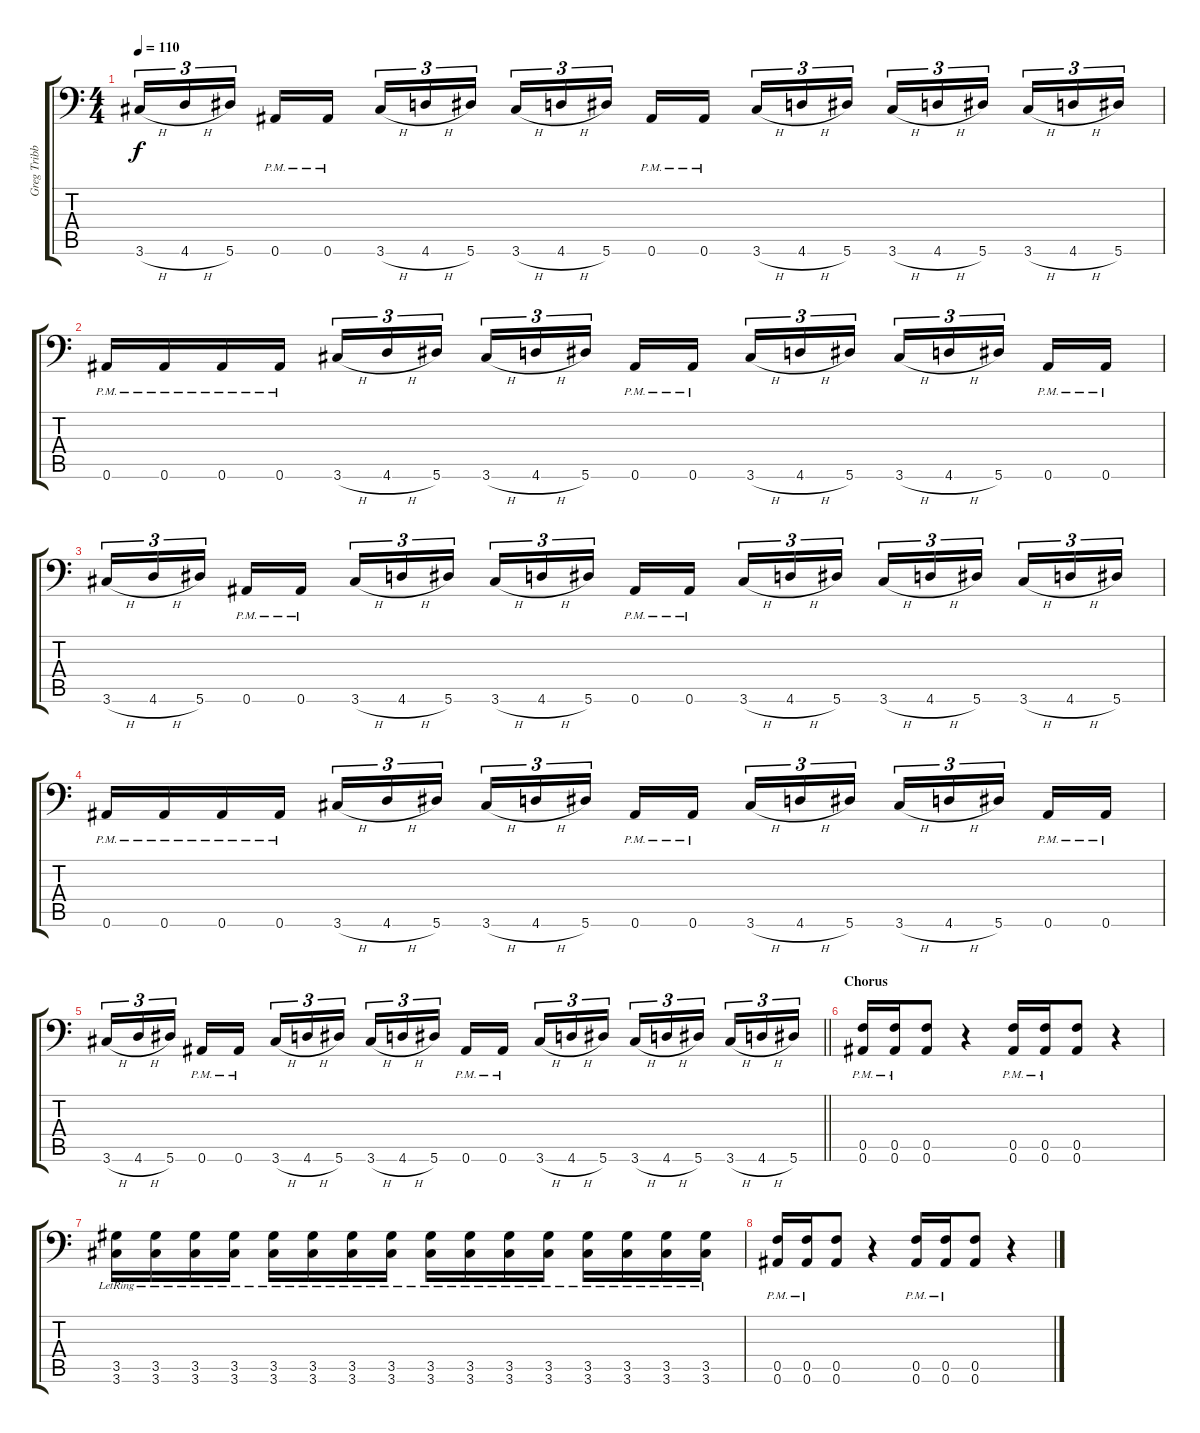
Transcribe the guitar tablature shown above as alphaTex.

\track ("Greg Tribbett" "Greg Tribb") {instrument distortionguitar}
\staff {score tabs}
\tuning (C4 G3 Eb3 Bb2 F2 Bb1) {hide}
\ts (4 4)
\tempo 110
\clef f4
\ks c
3.6{h}.16{tu (3 2) dy f} 4.6{h}.16{tu (3 2)} 5.6.16{tu (3 2) beam splitsecondary} 0.6{pm}.16 0.6{pm}.16 3.6{h}.16{tu (3 2)} 4.6{h}.16{tu (3 2)} 5.6.16{tu (3 2) beam splitsecondary} 3.6{h}.16{tu (3 2)} 4.6{h}.16{tu (3 2)} 5.6.16{tu (3 2)} 0.6{pm}.16 0.6{pm}.16{beam splitsecondary} 3.6{h}.16{tu (3 2)} 4.6{h}.16{tu (3 2)} 5.6.16{tu (3 2)} 3.6{h}.16{tu (3 2)} 4.6{h}.16{tu (3 2)} 5.6.16{tu (3 2) beam splitsecondary} 3.6{h}.16{tu (3 2)} 4.6{h}.16{tu (3 2)} 5.6.16{tu (3 2)} |
0.6{pm}.16 0.6{pm}.16 0.6{pm}.16 0.6{pm}.16 3.6{h}.16{tu (3 2)} 4.6{h}.16{tu (3 2)} 5.6.16{tu (3 2) beam splitsecondary} 3.6{h}.16{tu (3 2)} 4.6{h}.16{tu (3 2)} 5.6.16{tu (3 2)} 0.6{pm}.16 0.6{pm}.16{beam splitsecondary} 3.6{h}.16{tu (3 2)} 4.6{h}.16{tu (3 2)} 5.6.16{tu (3 2)} 3.6{h}.16{tu (3 2)} 4.6{h}.16{tu (3 2)} 5.6.16{tu (3 2) beam splitsecondary} 0.6{pm}.16 0.6{pm}.16 |
3.6{h}.16{tu (3 2)} 4.6{h}.16{tu (3 2)} 5.6.16{tu (3 2) beam splitsecondary} 0.6{pm}.16 0.6{pm}.16 3.6{h}.16{tu (3 2)} 4.6{h}.16{tu (3 2)} 5.6.16{tu (3 2) beam splitsecondary} 3.6{h}.16{tu (3 2)} 4.6{h}.16{tu (3 2)} 5.6.16{tu (3 2)} 0.6{pm}.16 0.6{pm}.16{beam splitsecondary} 3.6{h}.16{tu (3 2)} 4.6{h}.16{tu (3 2)} 5.6.16{tu (3 2)} 3.6{h}.16{tu (3 2)} 4.6{h}.16{tu (3 2)} 5.6.16{tu (3 2) beam splitsecondary} 3.6{h}.16{tu (3 2)} 4.6{h}.16{tu (3 2)} 5.6.16{tu (3 2)} |
0.6{pm}.16 0.6{pm}.16 0.6{pm}.16 0.6{pm}.16 3.6{h}.16{tu (3 2)} 4.6{h}.16{tu (3 2)} 5.6.16{tu (3 2) beam splitsecondary} 3.6{h}.16{tu (3 2)} 4.6{h}.16{tu (3 2)} 5.6.16{tu (3 2)} 0.6{pm}.16 0.6{pm}.16{beam splitsecondary} 3.6{h}.16{tu (3 2)} 4.6{h}.16{tu (3 2)} 5.6.16{tu (3 2)} 3.6{h}.16{tu (3 2)} 4.6{h}.16{tu (3 2)} 5.6.16{tu (3 2) beam splitsecondary} 0.6{pm}.16 0.6{pm}.16 |
\barLineRight lightlight
3.6{h}.16{tu (3 2)} 4.6{h}.16{tu (3 2)} 5.6.16{tu (3 2) beam splitsecondary} 0.6{pm}.16 0.6{pm}.16 3.6{h}.16{tu (3 2)} 4.6{h}.16{tu (3 2)} 5.6.16{tu (3 2) beam splitsecondary} 3.6{h}.16{tu (3 2)} 4.6{h}.16{tu (3 2)} 5.6.16{tu (3 2)} 0.6{pm}.16 0.6{pm}.16{beam splitsecondary} 3.6{h}.16{tu (3 2)} 4.6{h}.16{tu (3 2)} 5.6.16{tu (3 2)} 3.6{h}.16{tu (3 2)} 4.6{h}.16{tu (3 2)} 5.6.16{tu (3 2) beam splitsecondary} 3.6{h}.16{tu (3 2)} 4.6{h}.16{tu (3 2)} 5.6.16{tu (3 2)} |
\section ("" "Chorus")
(0.5{pm} 0.6{pm}).16 (0.5{pm} 0.6{pm}).16 (0.5 0.6).8 r.4 (0.5{pm} 0.6{pm}).16 (0.5{pm} 0.6{pm}).16 (0.5 0.6).8 r.4 |
(3.5{lr} 3.6{lr}).16 (3.5{lr} 3.6{lr}).16 (3.5{lr} 3.6{lr}).16 (3.5{lr} 3.6{lr}).16 (3.5{lr} 3.6{lr}).16 (3.5{lr} 3.6{lr}).16 (3.5{lr} 3.6{lr}).16 (3.5{lr} 3.6{lr}).16 (3.5{lr} 3.6{lr}).16 (3.5{lr} 3.6{lr}).16 (3.5{lr} 3.6{lr}).16 (3.5{lr} 3.6{lr}).16 (3.5{lr} 3.6{lr}).16 (3.5{lr} 3.6{lr}).16 (3.5{lr} 3.6{lr}).16 (3.5{lr} 3.6{lr}).16 |
(0.5{pm} 0.6{pm}).16 (0.5{pm} 0.6{pm}).16 (0.5 0.6).8 r.4 (0.5{pm} 0.6{pm}).16 (0.5{pm} 0.6{pm}).16 (0.5 0.6).8 r.4
